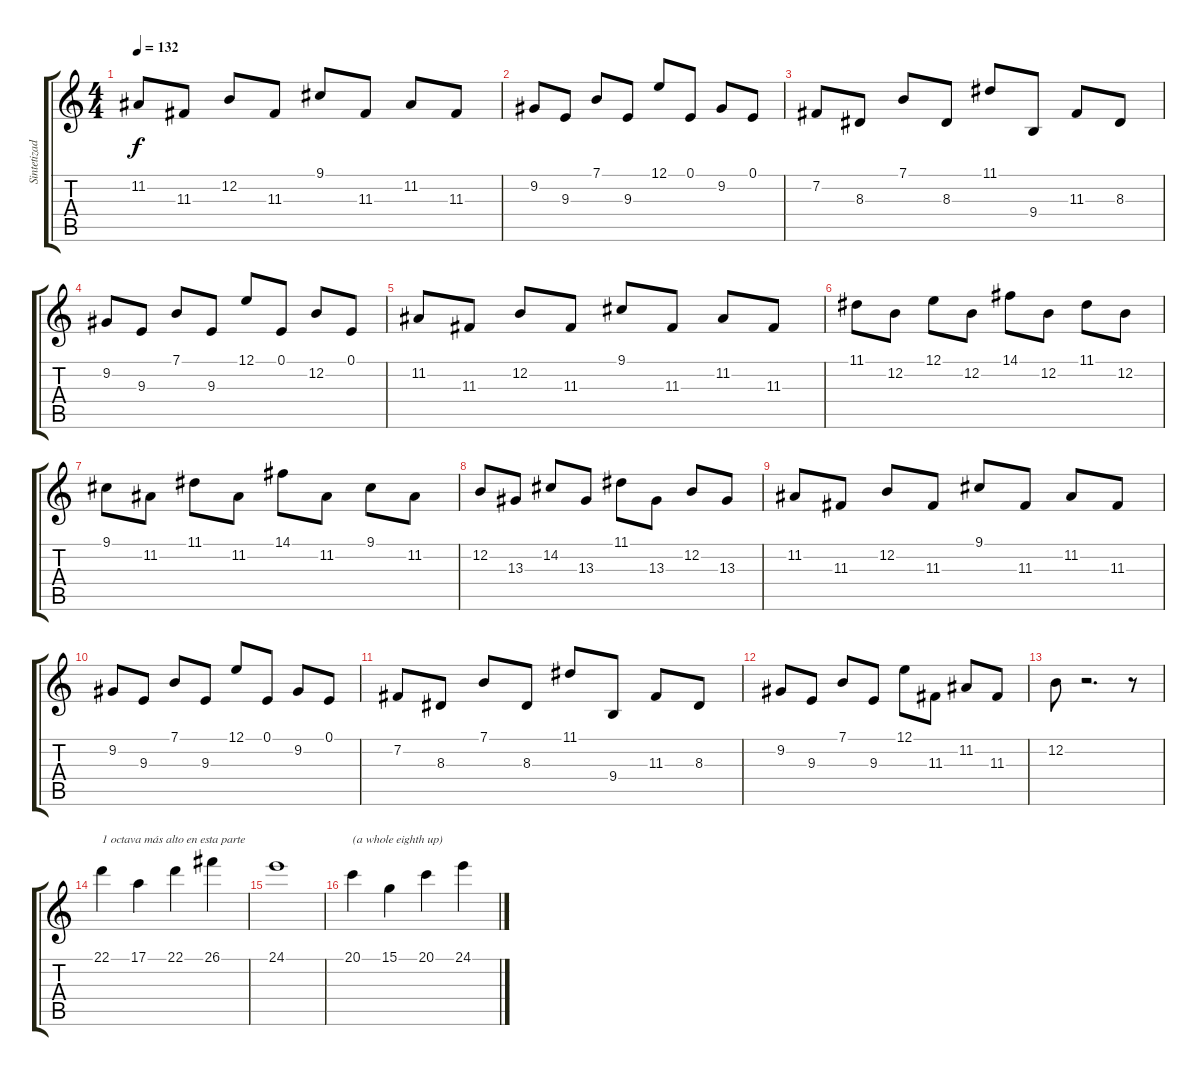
\track ("Sintetizador 4" "Sintetizad") {instrument electricpiano1}
\staff {score tabs}
\tuning (E4 B3 G3 D3 A2 E2) {hide}
\ts (4 4)
\tempo 132
\clef g2
\ks c
11.2.8{dy f} 11.3.8 12.2.8 11.3.8 9.1.8 11.3.8 11.2.8 11.3.8 |
9.2.8 9.3.8 7.1.8 9.3.8 12.1.8 0.1.8 9.2.8 0.1.8 |
7.2.8 8.3.8 7.1.8 8.3.8 11.1.8 9.4.8 11.3.8 8.3.8 |
9.2.8 9.3.8 7.1.8 9.3.8 12.1.8 0.1.8 12.2.8 0.1.8 |
11.2.8 11.3.8 12.2.8 11.3.8 9.1.8 11.3.8 11.2.8 11.3.8 |
11.1.8 12.2.8 12.1.8 12.2.8 14.1.8 12.2.8 11.1.8 12.2.8 |
9.1.8 11.2.8 11.1.8 11.2.8 14.1.8 11.2.8 9.1.8 11.2.8 |
12.2.8 13.3.8 14.2.8 13.3.8 11.1.8 13.3.8 12.2.8 13.3.8 |
11.2.8 11.3.8 12.2.8 11.3.8 9.1.8 11.3.8 11.2.8 11.3.8 |
9.2.8 9.3.8 7.1.8 9.3.8 12.1.8 0.1.8 9.2.8 0.1.8 |
7.2.8 8.3.8 7.1.8 8.3.8 11.1.8 9.4.8 11.3.8 8.3.8 |
9.2.8 9.3.8 7.1.8 9.3.8 12.1.8 11.3.8 11.2.8 11.3.8 |
12.2.8 r.2{d} r.8 |
22.1.4{txt "1 octava más alto en esta parte" volume 5 instrument fx3crystal} 17.1.4 22.1.4 26.1.4 |
24.1.1 |
20.1.4{txt "(a whole eighth up)"} 15.1.4 20.1.4 24.1.4
